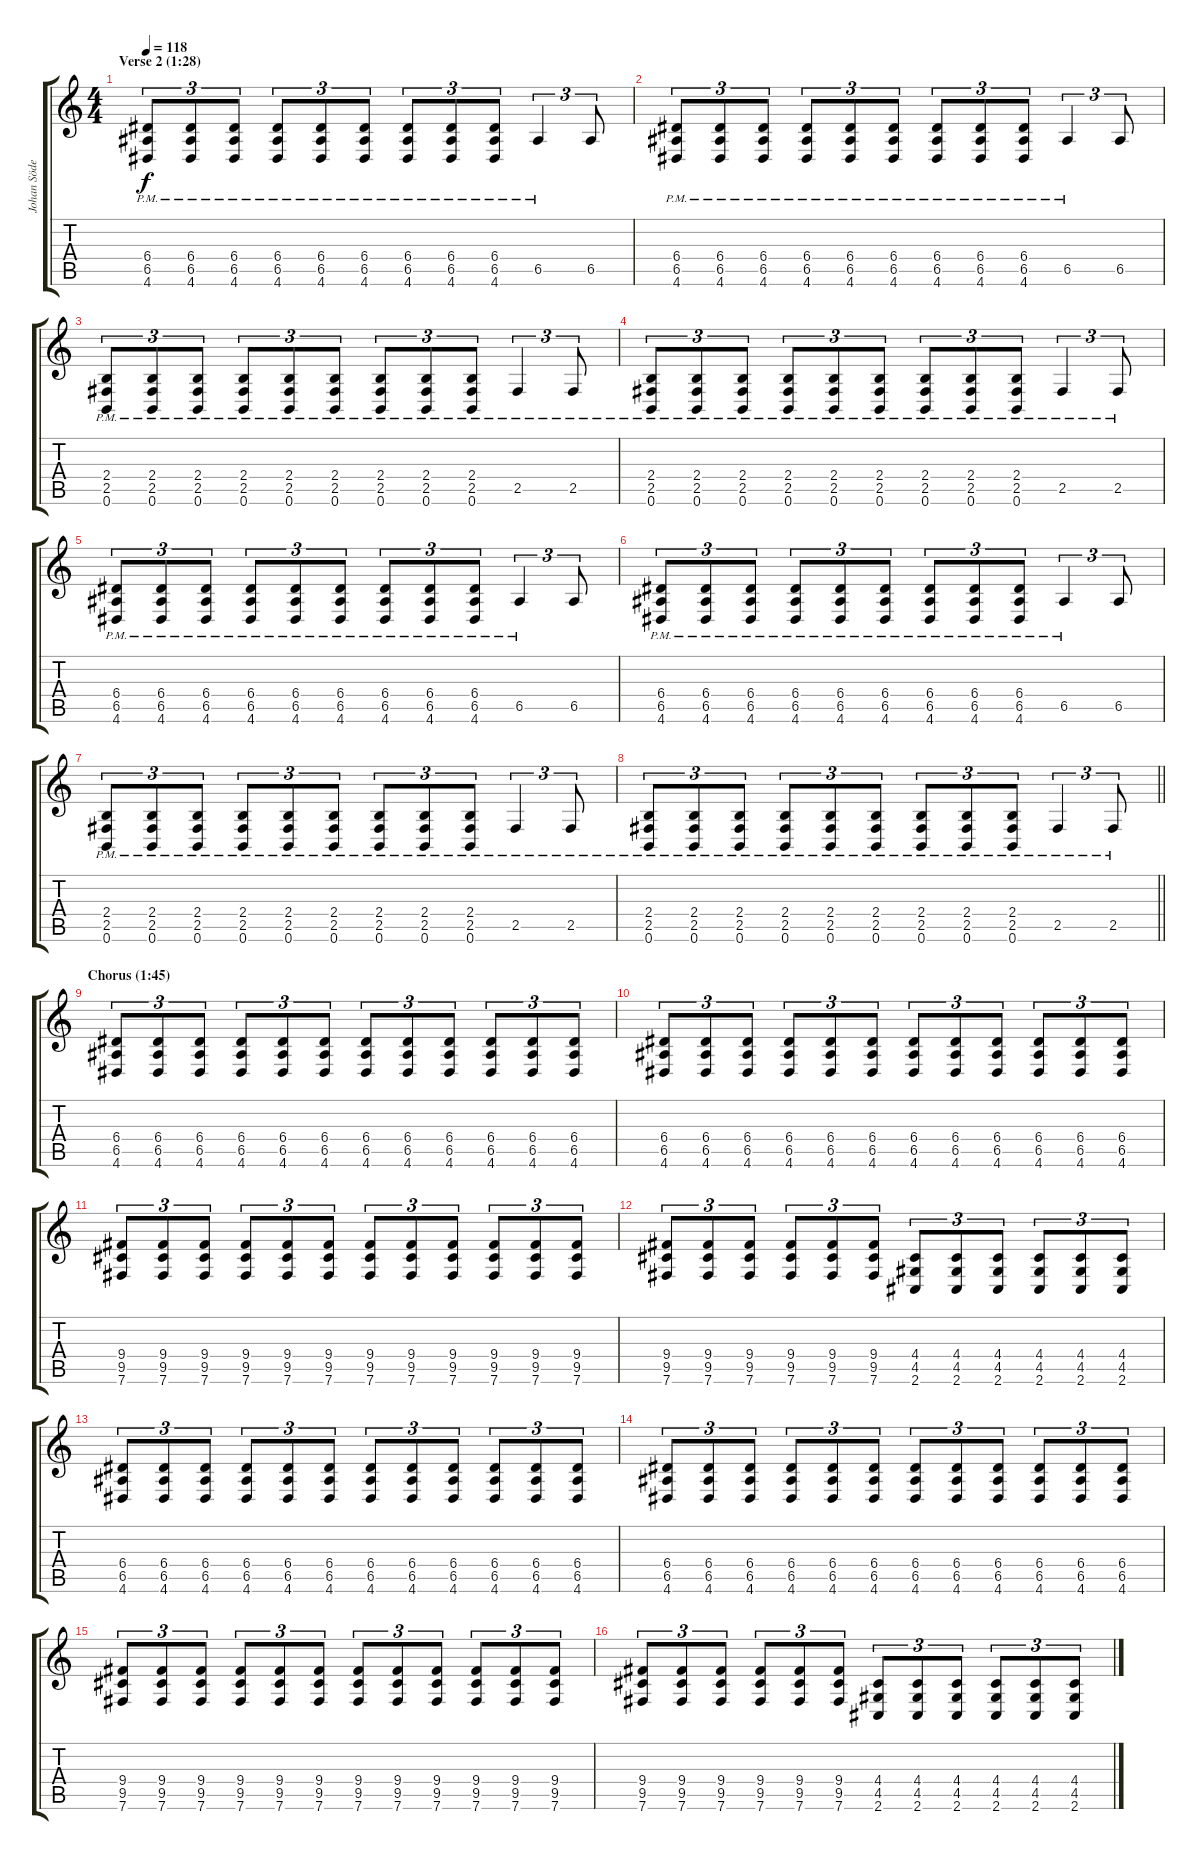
\track ("Johan Söderberg" "Johan Söde") {instrument distortionguitar}
\staff {score tabs}
\tuning (B3 Gb3 D3 A2 E2 B1) {hide}
\ts (4 4)
\section ("" "Verse 2 (1:28)")
\tempo 118
\clef g2
\ks c
(6.4{pm} 6.5{pm} 4.6{pm}).8{tu (3 2) dy f} (6.4{pm} 6.5{pm} 4.6{pm}).8{tu (3 2)} (6.4{pm} 6.5{pm} 4.6{pm}).8{tu (3 2)} (6.4{pm} 6.5{pm} 4.6{pm}).8{tu (3 2)} (6.4{pm} 6.5{pm} 4.6{pm}).8{tu (3 2)} (6.4{pm} 6.5{pm} 4.6{pm}).8{tu (3 2)} (6.4{pm} 6.5{pm} 4.6{pm}).8{tu (3 2)} (6.4{pm} 6.5{pm} 4.6{pm}).8{tu (3 2)} (6.4{pm} 6.5{pm} 4.6{pm}).8{tu (3 2)} 6.5{pm}.4{tu (3 2)} 6.5.8{tu (3 2)} |
(6.4{pm} 6.5{pm} 4.6{pm}).8{tu (3 2)} (6.4{pm} 6.5{pm} 4.6{pm}).8{tu (3 2)} (6.4{pm} 6.5{pm} 4.6{pm}).8{tu (3 2)} (6.4{pm} 6.5{pm} 4.6{pm}).8{tu (3 2)} (6.4{pm} 6.5{pm} 4.6{pm}).8{tu (3 2)} (6.4{pm} 6.5{pm} 4.6{pm}).8{tu (3 2)} (6.4{pm} 6.5{pm} 4.6{pm}).8{tu (3 2)} (6.4{pm} 6.5{pm} 4.6{pm}).8{tu (3 2)} (6.4 6.5{pm} 4.6{pm}).8{tu (3 2)} 6.5{pm}.4{tu (3 2)} 6.5.8{tu (3 2)} |
(2.4{pm} 2.5{pm} 0.6{pm}).8{tu (3 2)} (2.4{pm} 2.5{pm} 0.6{pm}).8{tu (3 2)} (2.4{pm} 2.5{pm} 0.6{pm}).8{tu (3 2)} (2.4{pm} 2.5{pm} 0.6{pm}).8{tu (3 2)} (2.4{pm} 2.5{pm} 0.6{pm}).8{tu (3 2)} (2.4{pm} 2.5{pm} 0.6{pm}).8{tu (3 2)} (2.4{pm} 2.5{pm} 0.6{pm}).8{tu (3 2)} (2.4{pm} 2.5{pm} 0.6{pm}).8{tu (3 2)} (2.4{pm} 2.5{pm} 0.6{pm}).8{tu (3 2)} 2.5{pm}.4{tu (3 2)} 2.5{pm}.8{tu (3 2)} |
(2.4{pm} 2.5{pm} 0.6{pm}).8{tu (3 2)} (2.4{pm} 2.5{pm} 0.6{pm}).8{tu (3 2)} (2.4{pm} 2.5{pm} 0.6{pm}).8{tu (3 2)} (2.4{pm} 2.5{pm} 0.6{pm}).8{tu (3 2)} (2.4{pm} 2.5{pm} 0.6{pm}).8{tu (3 2)} (2.4{pm} 2.5{pm} 0.6{pm}).8{tu (3 2)} (2.4{pm} 2.5{pm} 0.6{pm}).8{tu (3 2)} (2.4{pm} 2.5{pm} 0.6{pm}).8{tu (3 2)} (2.4{pm} 2.5{pm} 0.6{pm}).8{tu (3 2)} 2.5{pm}.4{tu (3 2)} 2.5{pm}.8{tu (3 2)} |
(6.4{pm} 6.5{pm} 4.6{pm}).8{tu (3 2)} (6.4{pm} 6.5{pm} 4.6{pm}).8{tu (3 2)} (6.4{pm} 6.5{pm} 4.6{pm}).8{tu (3 2)} (6.4{pm} 6.5{pm} 4.6{pm}).8{tu (3 2)} (6.4{pm} 6.5{pm} 4.6{pm}).8{tu (3 2)} (6.4{pm} 6.5{pm} 4.6{pm}).8{tu (3 2)} (6.4{pm} 6.5{pm} 4.6{pm}).8{tu (3 2)} (6.4{pm} 6.5{pm} 4.6{pm}).8{tu (3 2)} (6.4{pm} 6.5{pm} 4.6{pm}).8{tu (3 2)} 6.5{pm}.4{tu (3 2)} 6.5.8{tu (3 2)} |
(6.4{pm} 6.5{pm} 4.6{pm}).8{tu (3 2)} (6.4{pm} 6.5{pm} 4.6{pm}).8{tu (3 2)} (6.4{pm} 6.5{pm} 4.6{pm}).8{tu (3 2)} (6.4{pm} 6.5{pm} 4.6{pm}).8{tu (3 2)} (6.4{pm} 6.5{pm} 4.6{pm}).8{tu (3 2)} (6.4{pm} 6.5{pm} 4.6{pm}).8{tu (3 2)} (6.4{pm} 6.5{pm} 4.6{pm}).8{tu (3 2)} (6.4{pm} 6.5{pm} 4.6{pm}).8{tu (3 2)} (6.4 6.5{pm} 4.6{pm}).8{tu (3 2)} 6.5{pm}.4{tu (3 2)} 6.5.8{tu (3 2)} |
(2.4{pm} 2.5{pm} 0.6{pm}).8{tu (3 2)} (2.4{pm} 2.5{pm} 0.6{pm}).8{tu (3 2)} (2.4{pm} 2.5{pm} 0.6{pm}).8{tu (3 2)} (2.4{pm} 2.5{pm} 0.6{pm}).8{tu (3 2)} (2.4{pm} 2.5{pm} 0.6{pm}).8{tu (3 2)} (2.4{pm} 2.5{pm} 0.6{pm}).8{tu (3 2)} (2.4{pm} 2.5{pm} 0.6{pm}).8{tu (3 2)} (2.4{pm} 2.5{pm} 0.6{pm}).8{tu (3 2)} (2.4{pm} 2.5{pm} 0.6{pm}).8{tu (3 2)} 2.5{pm}.4{tu (3 2)} 2.5{pm}.8{tu (3 2)} |
\barLineRight lightlight
(2.4{pm} 2.5{pm} 0.6{pm}).8{tu (3 2)} (2.4{pm} 2.5{pm} 0.6{pm}).8{tu (3 2)} (2.4{pm} 2.5{pm} 0.6{pm}).8{tu (3 2)} (2.4{pm} 2.5{pm} 0.6{pm}).8{tu (3 2)} (2.4{pm} 2.5{pm} 0.6{pm}).8{tu (3 2)} (2.4{pm} 2.5{pm} 0.6{pm}).8{tu (3 2)} (2.4{pm} 2.5{pm} 0.6{pm}).8{tu (3 2)} (2.4{pm} 2.5{pm} 0.6{pm}).8{tu (3 2)} (2.4{pm} 2.5{pm} 0.6{pm}).8{tu (3 2)} 2.5{pm}.4{tu (3 2)} 2.5{pm}.8{tu (3 2)} |
\section ("" "Chorus (1:45)")
(6.4 6.5 4.6).8{tu (3 2)} (6.4 6.5 4.6).8{tu (3 2)} (6.4 6.5 4.6).8{tu (3 2)} (6.4 6.5 4.6).8{tu (3 2)} (6.4 6.5 4.6).8{tu (3 2)} (6.4 6.5 4.6).8{tu (3 2)} (6.4 6.5 4.6).8{tu (3 2)} (6.4 6.5 4.6).8{tu (3 2)} (6.4 6.5 4.6).8{tu (3 2)} (6.4 6.5 4.6).8{tu (3 2)} (6.4 6.5 4.6).8{tu (3 2)} (6.4 6.5 4.6).8{tu (3 2)} |
(6.4 6.5 4.6).8{tu (3 2)} (6.4 6.5 4.6).8{tu (3 2)} (6.4 6.5 4.6).8{tu (3 2)} (6.4 6.5 4.6).8{tu (3 2)} (6.4 6.5 4.6).8{tu (3 2)} (6.4 6.5 4.6).8{tu (3 2)} (6.4 6.5 4.6).8{tu (3 2)} (6.4 6.5 4.6).8{tu (3 2)} (6.4 6.5 4.6).8{tu (3 2)} (6.4 6.5 4.6).8{tu (3 2)} (6.4 6.5 4.6).8{tu (3 2)} (6.4 6.5 4.6).8{tu (3 2)} |
(9.4 9.5 7.6).8{tu (3 2)} (9.4 9.5 7.6).8{tu (3 2)} (9.4 9.5 7.6).8{tu (3 2)} (9.4 9.5 7.6).8{tu (3 2)} (9.4 9.5 7.6).8{tu (3 2)} (9.4 9.5 7.6).8{tu (3 2)} (9.4 9.5 7.6).8{tu (3 2)} (9.4 9.5 7.6).8{tu (3 2)} (9.4 9.5 7.6).8{tu (3 2)} (9.4 9.5 7.6).8{tu (3 2)} (9.4 9.5 7.6).8{tu (3 2)} (9.4 9.5 7.6).8{tu (3 2)} |
(9.4 9.5 7.6).8{tu (3 2)} (9.4 9.5 7.6).8{tu (3 2)} (9.4 9.5 7.6).8{tu (3 2)} (9.4 9.5 7.6).8{tu (3 2)} (9.4 9.5 7.6).8{tu (3 2)} (9.4 9.5 7.6).8{tu (3 2)} (4.4 4.5 2.6).8{tu (3 2)} (4.4 4.5 2.6).8{tu (3 2)} (4.4 4.5 2.6).8{tu (3 2)} (4.4 4.5 2.6).8{tu (3 2)} (4.4 4.5 2.6).8{tu (3 2)} (4.4 4.5 2.6).8{tu (3 2)} |
(6.4 6.5 4.6).8{tu (3 2)} (6.4 6.5 4.6).8{tu (3 2)} (6.4 6.5 4.6).8{tu (3 2)} (6.4 6.5 4.6).8{tu (3 2)} (6.4 6.5 4.6).8{tu (3 2)} (6.4 6.5 4.6).8{tu (3 2)} (6.4 6.5 4.6).8{tu (3 2)} (6.4 6.5 4.6).8{tu (3 2)} (6.4 6.5 4.6).8{tu (3 2)} (6.4 6.5 4.6).8{tu (3 2)} (6.4 6.5 4.6).8{tu (3 2)} (6.4 6.5 4.6).8{tu (3 2)} |
(6.4 6.5 4.6).8{tu (3 2)} (6.4 6.5 4.6).8{tu (3 2)} (6.4 6.5 4.6).8{tu (3 2)} (6.4 6.5 4.6).8{tu (3 2)} (6.4 6.5 4.6).8{tu (3 2)} (6.4 6.5 4.6).8{tu (3 2)} (6.4 6.5 4.6).8{tu (3 2)} (6.4 6.5 4.6).8{tu (3 2)} (6.4 6.5 4.6).8{tu (3 2)} (6.4 6.5 4.6).8{tu (3 2)} (6.4 6.5 4.6).8{tu (3 2)} (6.4 6.5 4.6).8{tu (3 2)} |
(9.4 9.5 7.6).8{tu (3 2)} (9.4 9.5 7.6).8{tu (3 2)} (9.4 9.5 7.6).8{tu (3 2)} (9.4 9.5 7.6).8{tu (3 2)} (9.4 9.5 7.6).8{tu (3 2)} (9.4 9.5 7.6).8{tu (3 2)} (9.4 9.5 7.6).8{tu (3 2)} (9.4 9.5 7.6).8{tu (3 2)} (9.4 9.5 7.6).8{tu (3 2)} (9.4 9.5 7.6).8{tu (3 2)} (9.4 9.5 7.6).8{tu (3 2)} (9.4 9.5 7.6).8{tu (3 2)} |
(9.4 9.5 7.6).8{tu (3 2)} (9.4 9.5 7.6).8{tu (3 2)} (9.4 9.5 7.6).8{tu (3 2)} (9.4 9.5 7.6).8{tu (3 2)} (9.4 9.5 7.6).8{tu (3 2)} (9.4 9.5 7.6).8{tu (3 2)} (4.4 4.5 2.6).8{tu (3 2)} (4.4 4.5 2.6).8{tu (3 2)} (4.4 4.5 2.6).8{tu (3 2)} (4.4 4.5 2.6).8{tu (3 2)} (4.4 4.5 2.6).8{tu (3 2)} (4.4 4.5 2.6).8{tu (3 2)}
